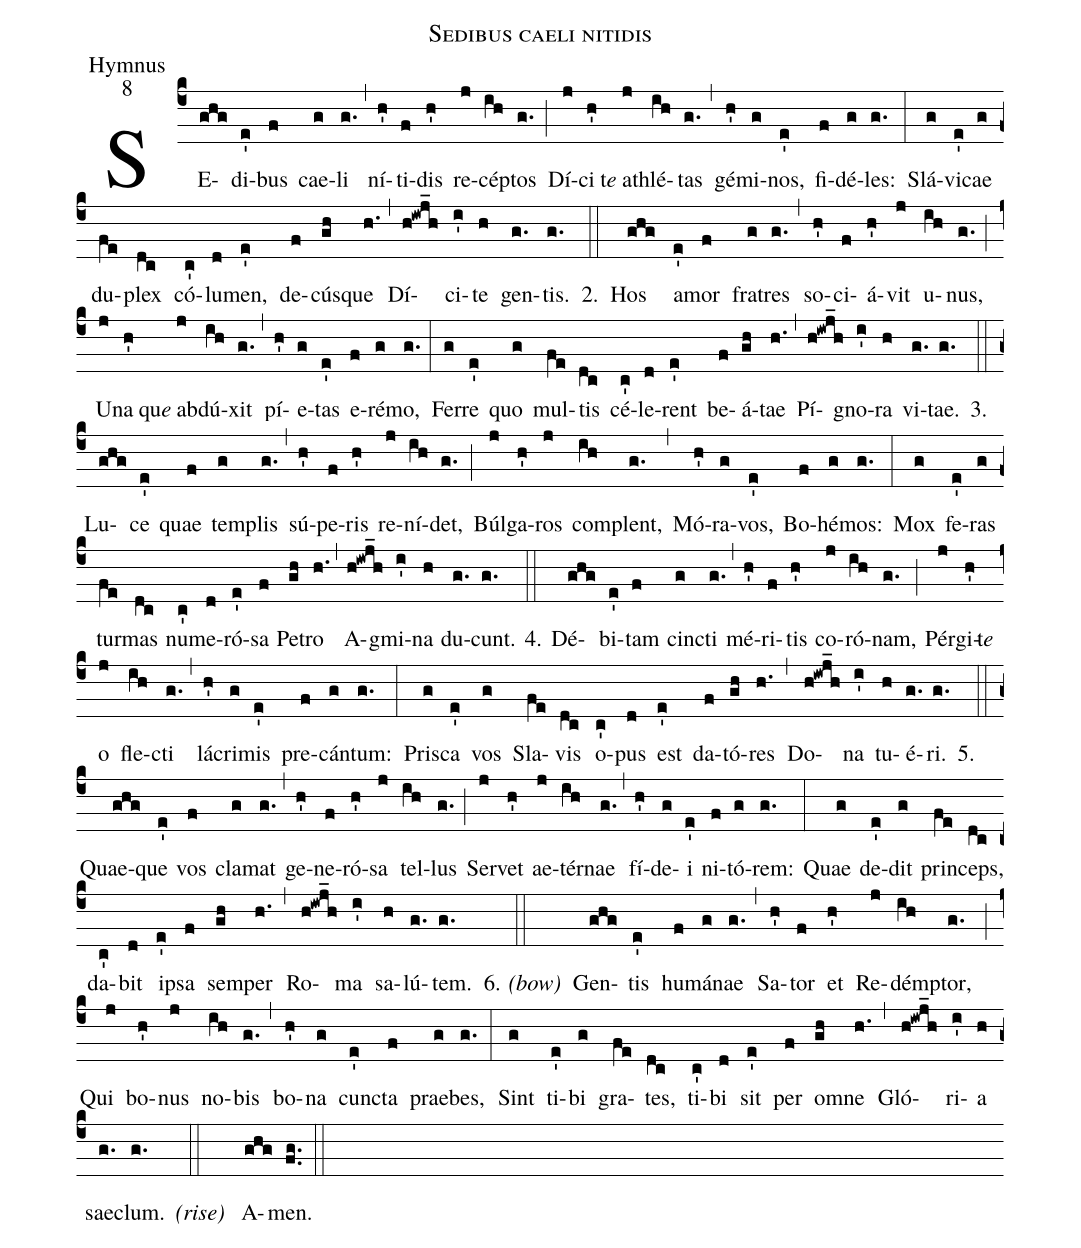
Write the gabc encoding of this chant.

name:Sedibus caeli nitidis;
office-part:Hymnus;
mode:8;
%%
(c4) SE(ghg)di(e')bus(f) cae(g)li(g.) (,) ní(h')ti(f)dis(h') re(j)cé(ih)ptos(g.) (;) Dí(j)ci(h')t<i>e</i>() ath(j)lé(ih)tas(g.) (,) gé(h')mi(g)nos,(e') fi(f)dé(g)les:(g.) (:) Slá(g)vi(e')cae(g) du(fe)plex(dc) có(c')lu(d)men,(e') de(f)cú(gh)sque(h.) (,) Dí(h!iwj_h)ci(i')te(h) gen(g.)tis.(g.) 2.(::) Hos(ghg) a(e')mor(f) fra(g)tres(g.) (,) so(h')ci(f)á(h')vit(j) u(ih)nus,(g.) (;) U(j)na(h')qu<i>e</i>() ab(j)dú(ih)xit(g.) (,) pí(h')e(g)tas(e') e(f)ré(g)mo,(g.) (:) Fer(g)re(e') quo(g) mul(fe)tis(dc) cé(c')le(d)rent(e') be(f)á(gh)tae(h.) (,) Pí(h!iwj_h)gno(i')ra(h) vi(g.)tae.(g.) 3.(::) Lu(ghg)ce(e') quae(f) tem(g)plis(g.) (,) sú(h')pe(f)ris(h') re(j)ní(ih)det,(g.) (;) Búl(j)ga(h')ros(j) com(ih)plent,(g.) (,) Mó(h')ra(g)vos,(e') Bo(f)hé(g)mos:(g.) (:) Mox(g) fe(e')ras(g) tur(fe)mas(dc) nu(c')me(d)ró(e')sa(f) Pe(gh)tro(h.) (,) A(h!iwj_h)gmi(i')na(h) du(g.)cunt.(g.) 4.(::) Dé(ghg)bi(e')tam(f) cin(g)cti(g.) (,) mé(h')ri(f)tis(h') co(j)ró(ih)nam,(g.) (;) Pér(j)gi(h')t<i>e</i>() o(j) fle(ih)cti(g.) (,) lá(h')cri(g)mis(e') pre(f)cán(g)tum:(g.) (:) Pri(g)sca(e') vos(g) Sla(fe)vis(dc) o(c')pus(d) est(e') da(f)tó(gh)res(h.) (,) Do(h!iwj_h)na(i') tu(h)é(g.)ri.(g.) 5.(::) Quae(ghg)que(e') vos(f) cla(g)mat(g.) (,) ge(h')ne(f)ró(h')sa(j) tel(ih)lus(g.) (;) Ser(j)vet(h') ae(j)tér(ih)nae(g.) (,) fí(h')de(g)i(e') ni(f)tó(g)rem:(g.) (:) Quae(g) de(e')dit(g) prin(fe)ceps,(dc) da(c')bit(d) i(e')psa(f) sem(gh)per(h.) (,) Ro(h!iwj_h)ma(i') sa(h)lú(g.)tem.(g.) 6. <i><sp>(</sp>bow<sp>)</sp></i>(::) Gen(ghg)tis(e') hu(f)má(g)nae(g.) (,) Sa(h')tor(f) et(h') Re(j)dém(ih)ptor,(g.) (;) Qui(j) bo(h')nus(j) no(ih)bis(g.) (,) bo(h')na(g) cun(e')cta(f) prae(g)bes,(g.) (:) Sint(g) ti(e')bi(g) gra(fe)tes,(dc) ti(c')bi(d) sit(e') per(f) o(gh)mne(h.) (,) Gló(h!iwj_h)ri(i')a(h) sae(g.)clum.(g.) <i><sp>(</sp>rise<sp>)</sp></i> (::) A(ghg)men.(fg..) (::)
